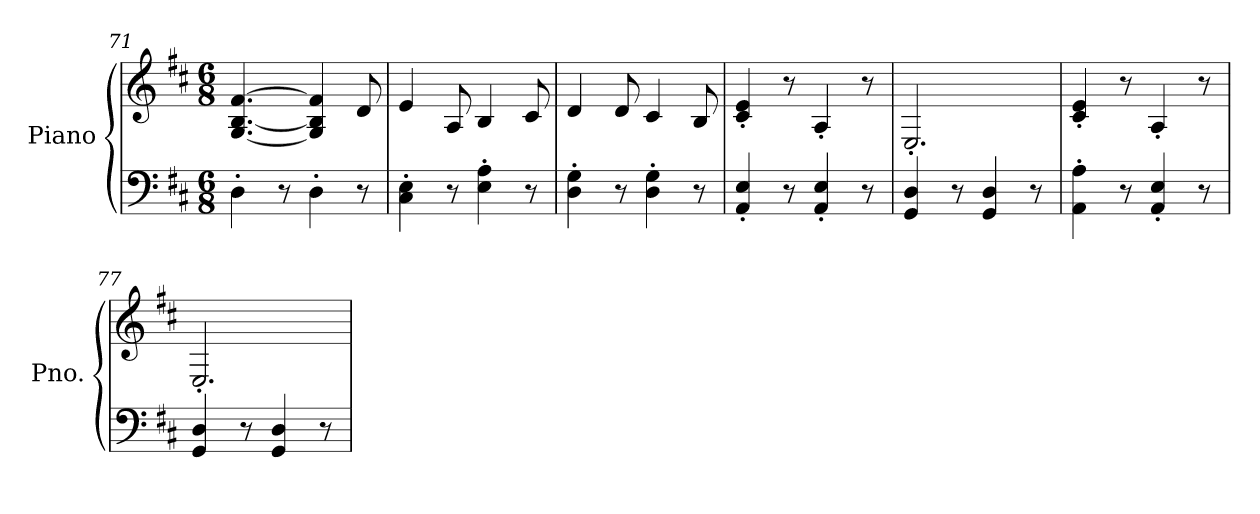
**kern	**kern
*part1	*part1
*staff2	*staff1
*I"Piano	*
*I'Pno.	*
!!LO:PB:g=z
*clefF4	*clefG2
*k[f#c#]	*k[f#c#]
*M6/8	*M6/8
=71	=71
4D'\	[4.G/ [4.B/ [4.f#/
8r	.
4D'\	4G/] 4B/] 4f#/]
8r	8d/
=72	=72
4C#\' 4E\'	4e/
8r	8A/
4E\' 4A\'	4B/
8r	8c#/
=73	=73
4D\' 4G\'	4d/
8r	8d/
4D\' 4G\'	4c#/
8r	8B/
=74	=74
4AA/' 4E/'	4c#/' 4e/'
8r	8r
4AA/' 4E/'	4A'/
8r	8r
=75	=75
4GG/ 4D/	2.E'/
8r	.
4GG/ 4D/	.
8r	.
=76	=76
4AA\' 4A\'	4c#/' 4e/'
8r	8r
4AA/' 4E/'	4A'/
8r	8r
=77	=77
4GG/ 4D/	2.E'/
8r	.
4GG/ 4D/	.
8r	.
=	=
*-	*-
